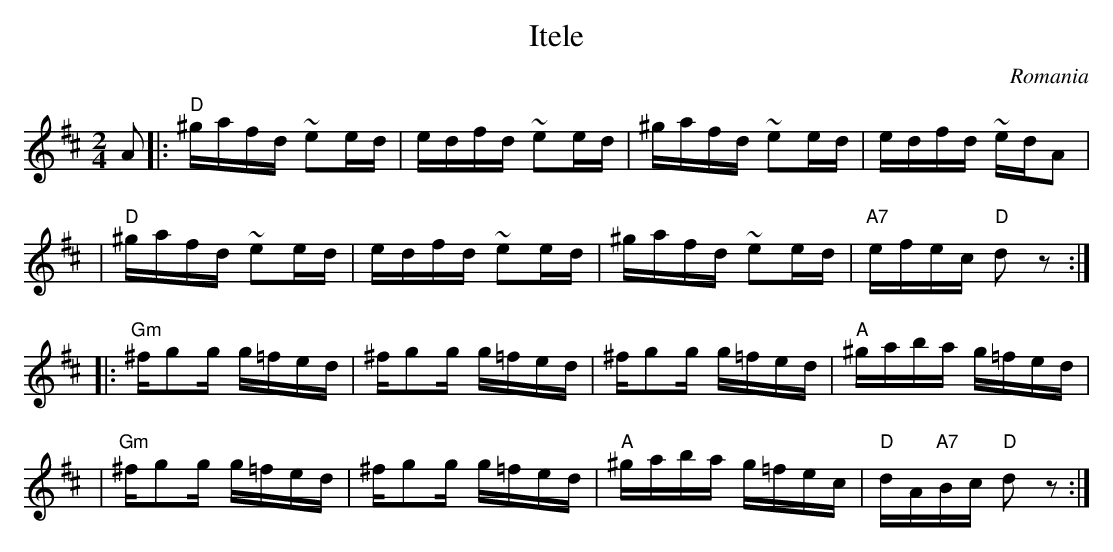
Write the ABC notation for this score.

X:1
T:Itele
O:Romania
M:2/4
L:1/16
K:D
A2 \
|: "D"^gafd ~e2ed | edfd ~e2ed | ^gafd ~e2ed | edfd ~edA2 |
|  "D"^gafd ~e2ed | edfd ~e2ed | ^gafd ~e2ed | "A7"efec "D"d2z2 :|
|: "Gm"^fg2g g=fed | ^fg2g g=fed | ^fg2g g=fed | "A"^gaba g=fed |
|  "Gm"^fg2g g=fed | ^fg2g g=fed | "A"^gaba g=fec | "D"dA"A7"Bc "D"d2z2 :|
